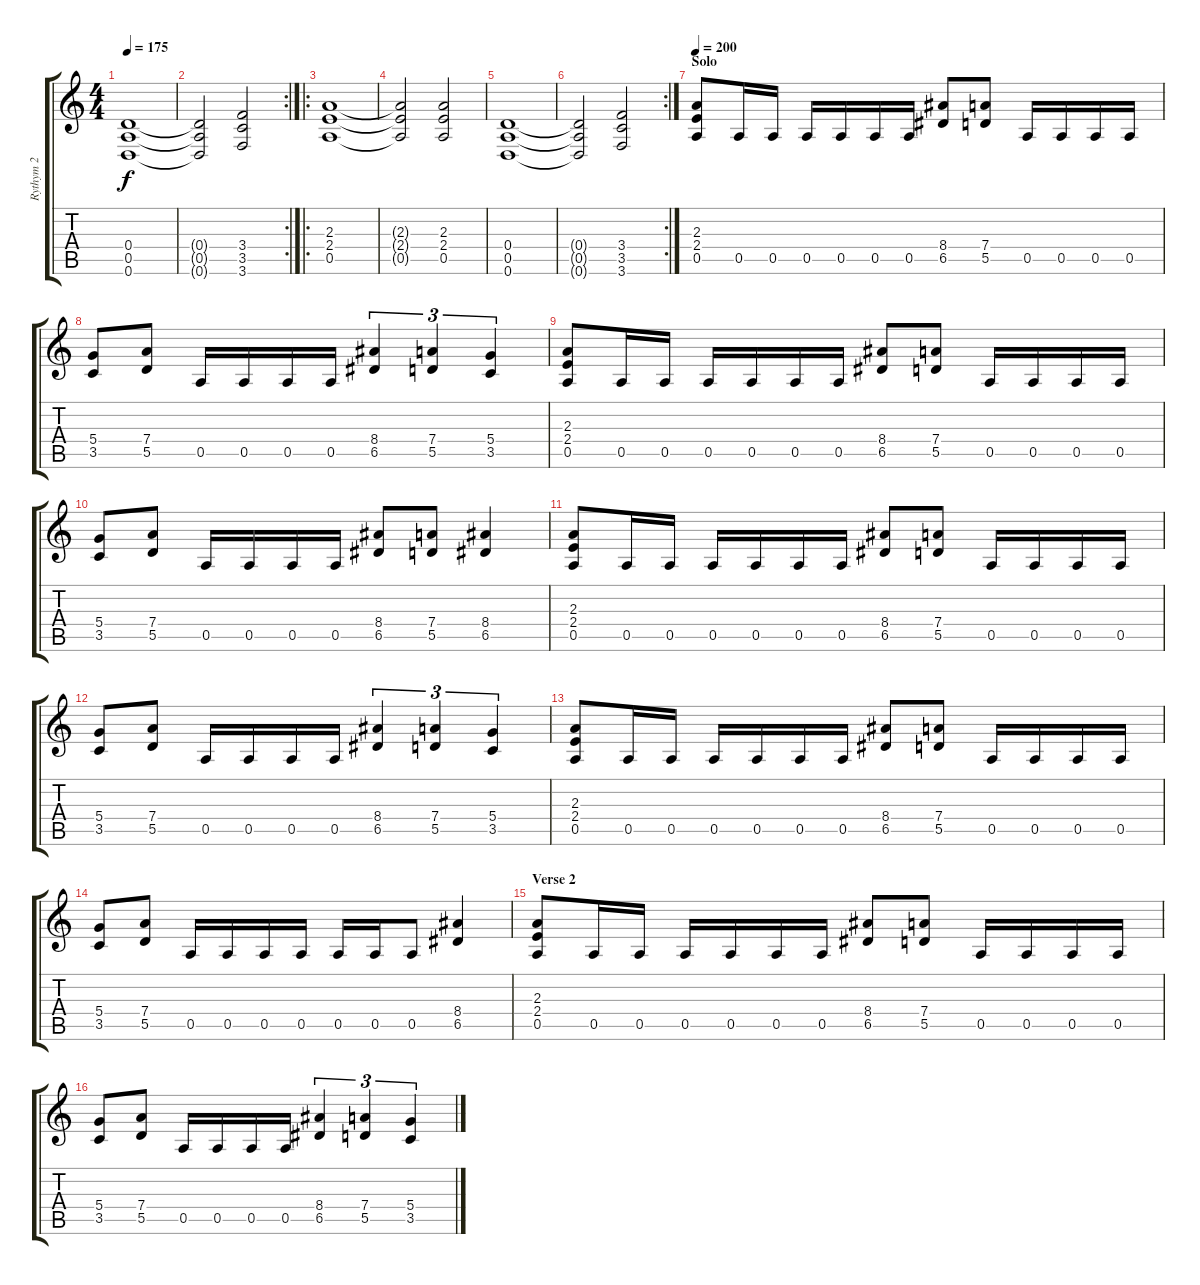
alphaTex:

\track ("Rythym 2" "Rythym 2") {instrument distortionguitar}
\staff {score tabs}
\tuning (E4 B3 G3 D3 A2 D2) {hide}
\ts (4 4)
\tempo 175
\clef g2
\ks c
(0.4 0.5 0.6).1{dy f} |
\rc 2
(0.4{t} 0.5{t} 0.6{t}).2 (3.4 3.5 3.6).2 |
\ro
(2.3 2.4 0.5).1 |
(2.3{t} 2.4{t} 0.5{t}).2 (2.3 2.4 0.5).2 |
(0.4 0.5 0.6).1 |
\rc 2
(0.4{t} 0.5{t} 0.6{t}).2 (3.4 3.5 3.6).2 |
\section ("" "Solo")
\tempo 200
(2.3 2.4 0.5).8 0.5.16 0.5.16 0.5.16 0.5.16 0.5.16 0.5.16 (8.4 6.5).8 (7.4 5.5).8 0.5.16 0.5.16 0.5.16 0.5.16 |
(5.4 3.5).8 (7.4 5.5).8 0.5.16 0.5.16 0.5.16 0.5.16 (8.4 6.5).4{tu (3 2)} (7.4 5.5).4{tu (3 2)} (5.4 3.5).4{tu (3 2)} |
(2.3 2.4 0.5).8 0.5.16 0.5.16 0.5.16 0.5.16 0.5.16 0.5.16 (8.4 6.5).8 (7.4 5.5).8 0.5.16 0.5.16 0.5.16 0.5.16 |
(5.4 3.5).8 (7.4 5.5).8 0.5.16 0.5.16 0.5.16 0.5.16 (8.4 6.5).8 (7.4 5.5).8 (8.4 6.5).4 |
(2.3 2.4 0.5).8 0.5.16 0.5.16 0.5.16 0.5.16 0.5.16 0.5.16 (8.4 6.5).8 (7.4 5.5).8 0.5.16 0.5.16 0.5.16 0.5.16 |
(5.4 3.5).8 (7.4 5.5).8 0.5.16 0.5.16 0.5.16 0.5.16 (8.4 6.5).4{tu (3 2)} (7.4 5.5).4{tu (3 2)} (5.4 3.5).4{tu (3 2)} |
(2.3 2.4 0.5).8 0.5.16 0.5.16 0.5.16 0.5.16 0.5.16 0.5.16 (8.4 6.5).8 (7.4 5.5).8 0.5.16 0.5.16 0.5.16 0.5.16 |
(5.4 3.5).8 (7.4 5.5).8 0.5.16 0.5.16 0.5.16 0.5.16 0.5.16 0.5.16 0.5.8 (8.4 6.5).4 |
\section ("" "Verse 2")
(2.3 2.4 0.5).8 0.5.16 0.5.16 0.5.16 0.5.16 0.5.16 0.5.16 (8.4 6.5).8 (7.4 5.5).8 0.5.16 0.5.16 0.5.16 0.5.16 |
(5.4 3.5).8 (7.4 5.5).8 0.5.16 0.5.16 0.5.16 0.5.16 (8.4 6.5).4{tu (3 2)} (7.4 5.5).4{tu (3 2)} (5.4 3.5).4{tu (3 2)}
